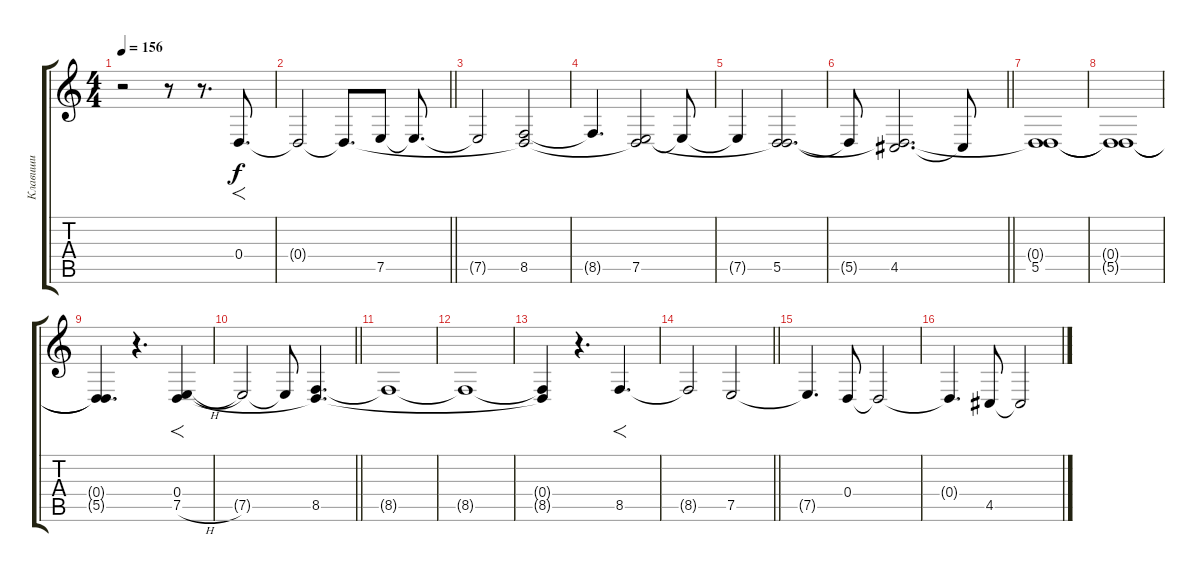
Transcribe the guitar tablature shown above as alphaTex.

\track ("Клавиши" "Клавиши") {instrument choiraahs}
\staff {score tabs}
\tuning (E4 B3 G3 D3 A2 E2) {hide}
\ts (4 4)
\tempo 156
\clef g2
\ks c
r.2{dy f instrument choiraahs} r.8 r.8{d} 0.4.8{f d} |
\barLineRight lightlight
0.4{t}.2 0.4{t}.8{d} 7.5.8 7.5{t}.8{d} |
7.5{t}.2 (0.4{t} 8.5).2 |
8.5{t}.4{d} (0.4{t} 7.5).2 7.5{t}.8 |
7.5{t}.4 (0.4{t} 5.5).2{d} |
\barLineRight lightlight
5.5{t}.8 (0.4{t} 4.5).2{d} 4.5{t}.8 |
(0.4{t} 5.5).1 |
(0.4{t} 5.5{t}).1 |
(0.4{t} 5.5{t}).4{d} r.4{d} (0.4 7.5{h}).4{f} |
\barLineRight lightlight
7.5{t}.2 7.5{t}.8 (0.4{t} 8.5).4{d} |
8.5{t}.1 |
8.5{t}.1 |
(0.4{t} 8.5{t}).4 r.4{d} 8.5.4{f d} |
\barLineRight lightlight
8.5{t}.2 7.5.2 |
7.5{t}.4{d} 0.4.8 0.4{t}.2 |
0.4{t}.4{d} 4.5.8 4.5{t}.2
